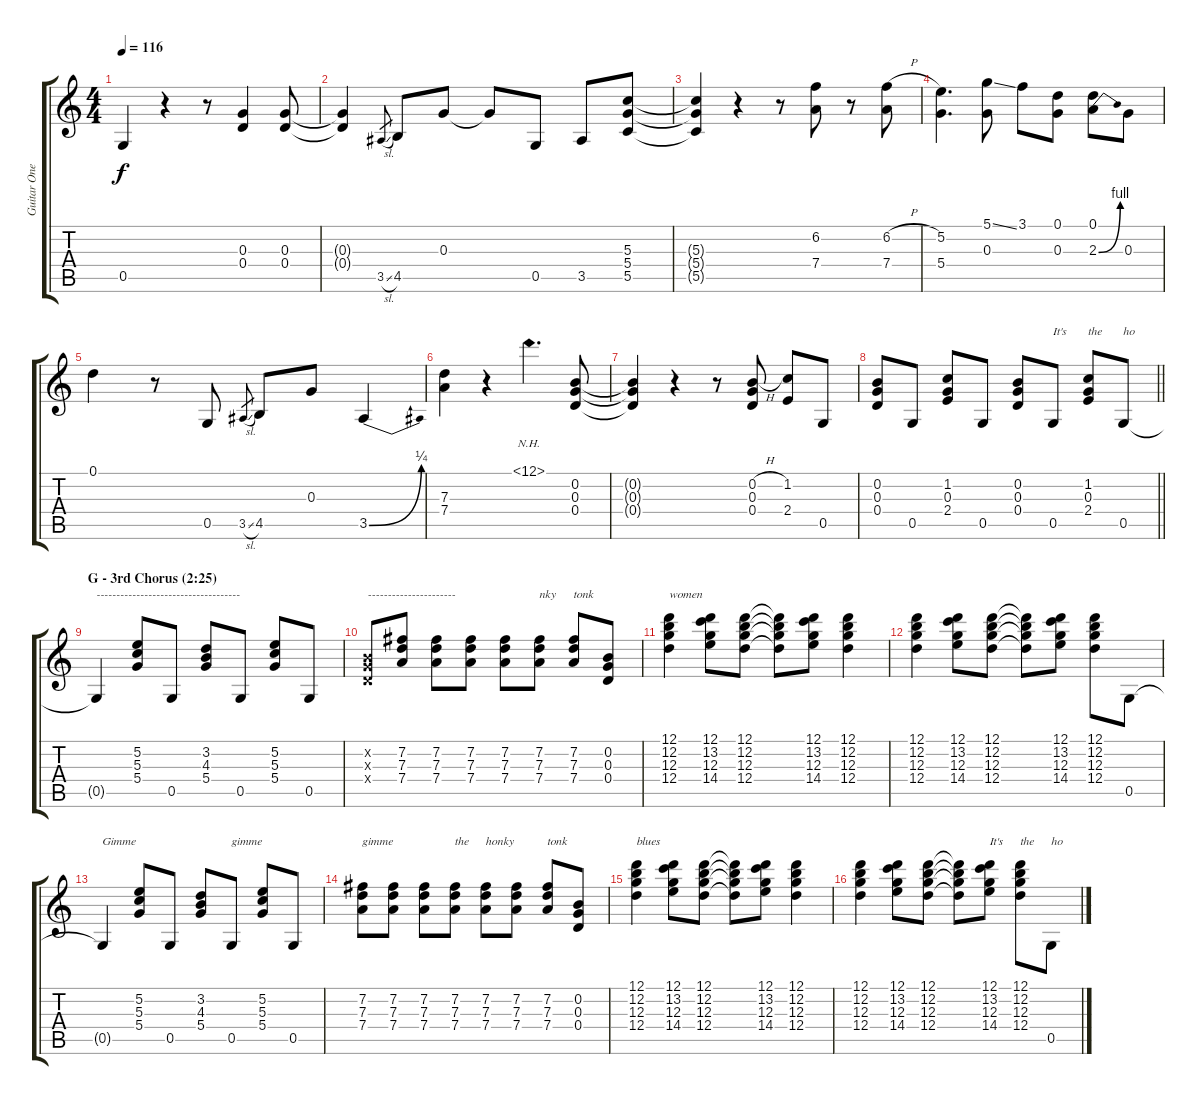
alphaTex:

\track ("Guitar One" "Guitar One") {instrument electricguitarclean}
\staff {score tabs}
\tuning (D4 B3 G3 D3 G2 D2) {hide}
\ts (4 4)
\tempo 116
\clef g2
\ks c
0.5{t}.4{dy f} r.4 r.8 (0.3 0.4).4 (0.3 0.4).8 |
(0.3{t} 0.4{t}).4 3.5{sl}.8{gr} 4.5.8 0.3.8 0.3{t}.8 0.5.8 3.5.8 (5.3 5.4 5.5).8 |
(5.3{t} 5.4{t} 5.5{t}).4 r.4 r.8 (6.2 7.4).8 r.8 (6.2{h} 7.4).8 |
(5.2 5.4).4{d} (5.1{ss} 0.3).8 3.1.8 (0.1 0.3).8 (0.1 2.3{be (bend 0 0 60 4)}).8 0.3.8 |
0.1.4 r.8 0.5.8 3.5{sl}.8{gr} 4.5.8 0.3.8 3.5{be (bend 0 0 60 1)}.4 |
(7.3 7.4).4 r.4 12.1{nh}.4{d} (0.2 0.3 0.4).8 |
(0.2{t} 0.3{t} 0.4{t}).4 r.4 r.8 (0.2{h} 0.3 0.4).8 (1.2 2.4).8 0.5.8 |
\barLineRight lightlight
(0.2 0.3 0.4).8 0.5.8 (1.2 0.3 2.4).8 0.5.8 (0.2 0.3 0.4).8 0.5.8{txt "It's"} (1.2 0.3 2.4).8{txt "the"} 0.5.8{txt "ho"} |
\section ("" "G - 3rd Chorus (2:25)")
0.5{t}.4{txt "------------------------------------"} (5.2 5.3 5.4).8 0.5.8 (3.2 4.3 5.4).8 0.5.8 (5.2 5.3 5.4).8 0.5.8 |
(0.2{x} 0.3{x} 0.4{x}).8{txt "----------------------"} (7.2 7.3 7.4).8 (7.2 7.3 7.4).8 (7.2 7.3 7.4).8 (7.2 7.3 7.4).8 (7.2 7.3 7.4).8{txt "nky"} (7.2 7.3 7.4).8{txt "tonk"} (0.2 0.3 0.4).8 |
(12.1 12.2 12.3 12.4).4{txt "women"} (12.1 13.2 12.3 14.4).8 (12.1 12.2 12.3 12.4).8 (12.1{t} 12.2{t} 12.3{t} 12.4{t}).8 (12.1 13.2 12.3 14.4).8 (12.1 12.2 12.3 12.4).4 |
(12.1 12.2 12.3 12.4).4 (12.1 13.2 12.3 14.4).8 (12.1 12.2 12.3 12.4).8 (12.1{t} 12.2{t} 12.3{t} 12.4{t}).8 (12.1 13.2 12.3 14.4).8 (12.1 12.2 12.3 12.4).8 0.5.8 |
0.5{t}.4{txt "Gimme"} (5.2 5.3 5.4).8 0.5.8 (3.2 4.3 5.4).8 0.5.8{txt "gimme"} (5.2 5.3 5.4).8 0.5.8 |
(7.2 7.3 7.4).8{txt "gimme"} (7.2 7.3 7.4).8 (7.2 7.3 7.4).8 (7.2 7.3 7.4).8{txt "the"} (7.2 7.3 7.4).8{txt "honky"} (7.2 7.3 7.4).8 (7.2 7.3 7.4).8{txt "tonk"} (0.2 0.3 0.4).8 |
(12.1 12.2 12.3 12.4).4{txt "blues"} (12.1 13.2 12.3 14.4).8 (12.1 12.2 12.3 12.4).8 (12.1{t} 12.2{t} 12.3{t} 12.4{t}).8 (12.1 13.2 12.3 14.4).8 (12.1 12.2 12.3 12.4).4 |
(12.1 12.2 12.3 12.4).4 (12.1 13.2 12.3 14.4).8 (12.1 12.2 12.3 12.4).8 (12.1{t} 12.2{t} 12.3{t} 12.4{t}).8 (12.1 13.2 12.3 14.4).8{txt "It's"} (12.1 12.2 12.3 12.4).8{txt "the"} 0.5.8{txt "ho"}
